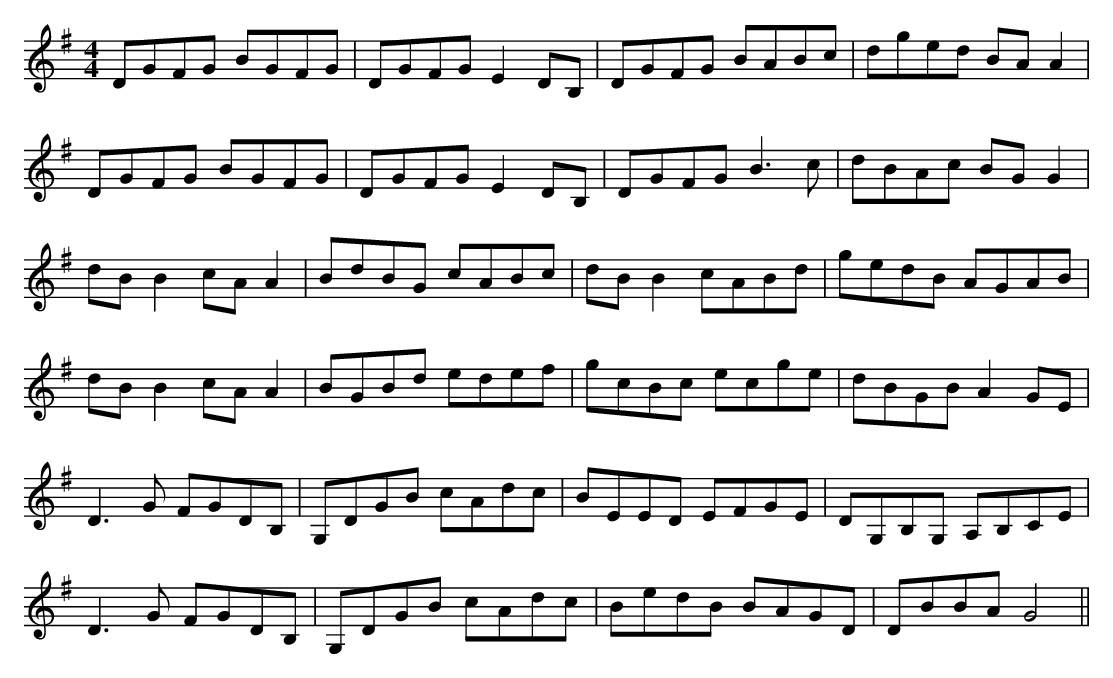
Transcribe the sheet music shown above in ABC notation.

X:1
M:4/4
K:G
DGFG BGFG|DGFG E2DB,|DGFG BABc|dged BAA2|
DGFG BGFG|DGFG E2DB,|DGFG B3c|dBAc BGG2|
dBB2 cAA2|BdBG cABc|dBB2 cABd|gedB AGAB|
dBB2 cAA2|BGBd edef|gcBc ecge|dBGB A2 GE|
D3G FGDB,|G,DGB cAdc|BEED EFGE|DG,B,G, A,B,CE|
D3G FGDB,|G,DGB cAdc|BedB BAGD|DBBA G4||
